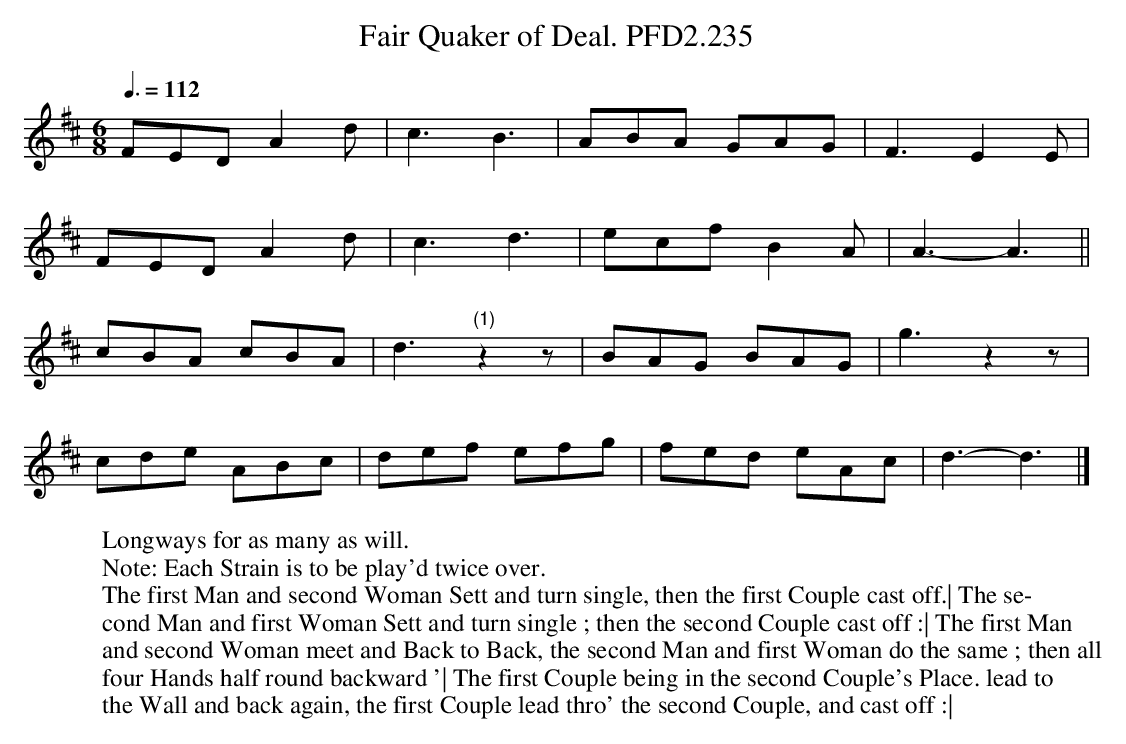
X:1
T:Fair Quaker of Deal. PFD2.235
M:6/8
L:1/8
Q:3/8=112
K:D
FEDA2d|c3B3|ABA GAG|F3E2E|
FEDA2d|c3d3|ecfB2A|A3-A3||
cBA cBA|d3"(1)"z2z|BAG BAG|g3z2z|
cde ABc|def efg|fed eAc|d3-d3|]
W:Longways for as many as will.
W:Note: Each Strain is to be play'd twice over.
W:The first Man and second Woman Sett and turn single, then the first Couple cast off.| The se-
W:cond Man and first Woman Sett and turn single ; then the second Couple cast off :| The first Man
W:and second Woman meet and Back to Back, the second Man and first Woman do the same ; then all
W:four Hands half round backward '| The first Couple being in the second Couple's Place. lead to
W:the Wall and back again, the first Couple lead thro' the second Couple, and cast off :|
